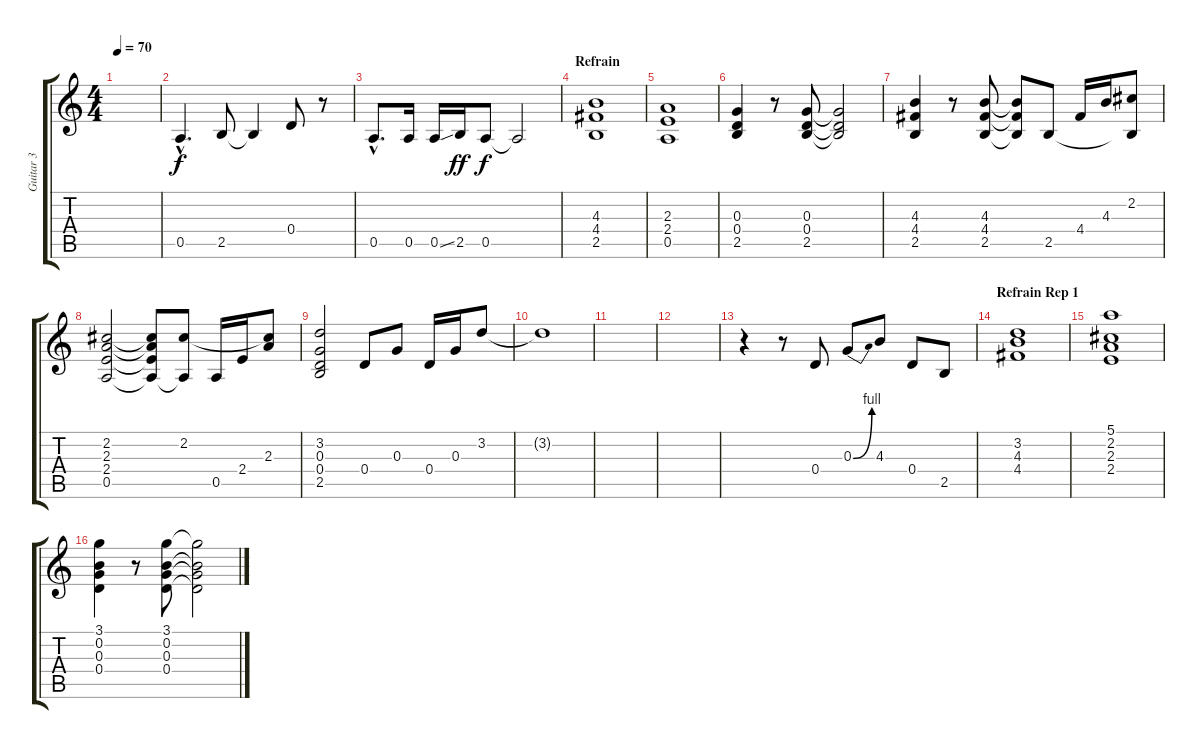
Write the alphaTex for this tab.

\track ("Guitar 3" "Guitar 3") {instrument distortionguitar}
\staff {score tabs}
\tuning (E4 B3 G3 D3 A2 E2) {hide}
\ts (4 4)
\tempo 70
\clef g2
\ks c
|
0.5{hac}.4{d volume 8} 2.5.8 2.5{t}.4 0.4.8 r.8 |
0.5{hac}.8{d} 0.5.16 0.5{ss}.16 2.5.16{dy ff} 0.5.8{dy f} 0.5{t}.2 |
\section ("" "Refrain")
(4.3 4.4 2.5).1 |
(2.3 2.4 0.5).1 |
(0.3 0.4 2.5).4 r.8 (0.3 0.4 2.5).8 (0.3{t} 0.4{t} 2.5{t}).2 |
(4.3 4.4 2.5).4 r.8 (4.3 4.4 2.5).8 (4.3{t} 4.4{t} 2.5{t}).8 2.5.8 4.4.16 4.3.16 (2.2 2.5{t}).8 |
(2.2 2.3 2.4 0.5).2 (2.2{t} 2.3{t} 2.4{t} 0.5{t}).8 (2.2 0.5{t}).8 0.5.16 2.4.16 (2.2{t} 2.3).8 |
(3.2 0.3 0.4 2.5).2 0.4.8 0.3.8 0.4.16 0.3.16 3.2.8 |
3.2{t}.1{volume 0} |
|
|
r.4{volume 8} r.8 0.4.8 0.3{be (bend 0 0 60 4)}.8 4.3.8 0.4.8 2.5.8 |
\section ("" "Refrain Rep 1")
(3.2 4.3 4.4).1 |
(5.1 2.2 2.3 2.4).1 |
(3.1 0.2 0.3 0.4).4 r.8 (3.1 0.2 0.3 0.4).8 (3.1{t} 0.2{t} 0.3{t} 0.4{t}).2
